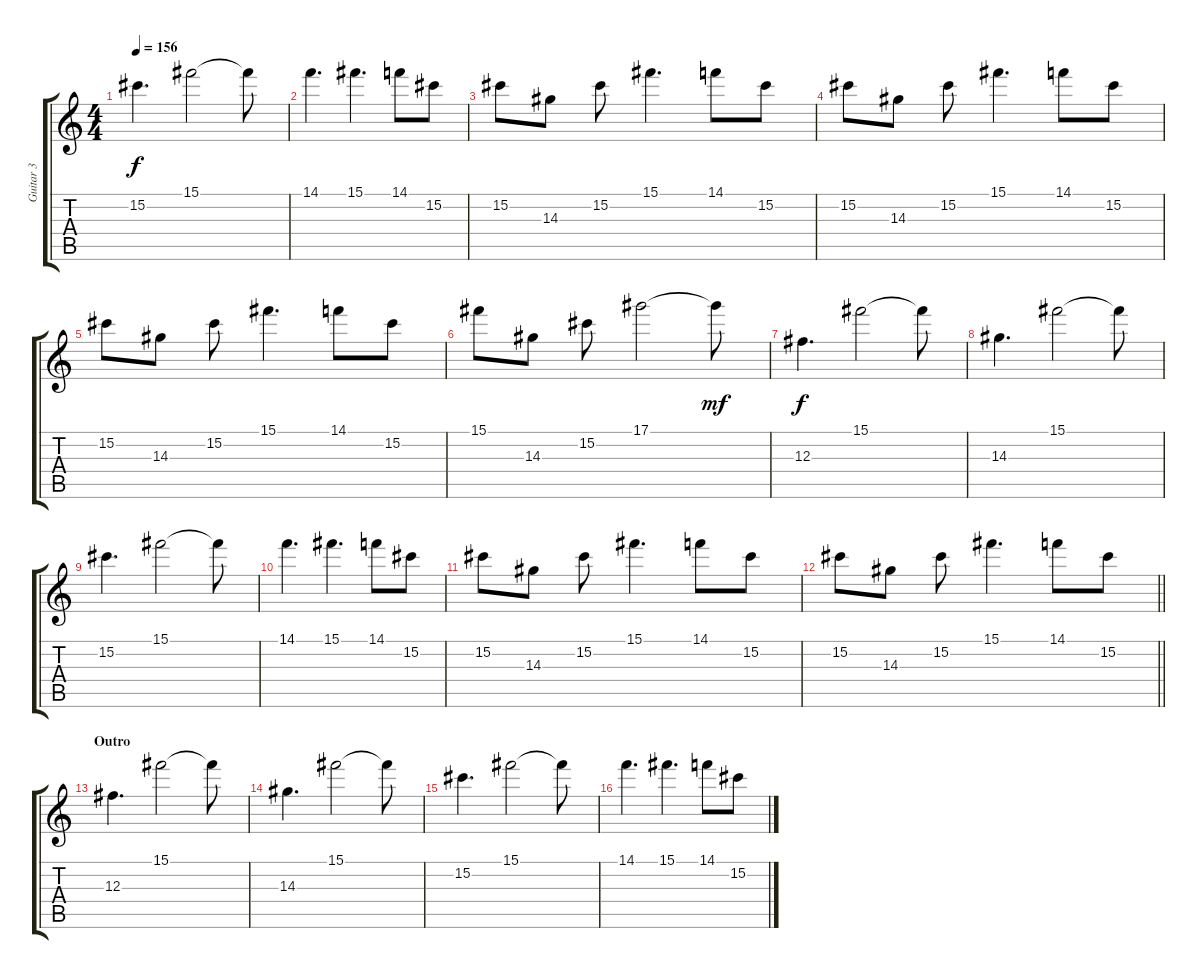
\track ("Guitar 3" "Guitar 3") {instrument electricguitarjazz}
\staff {score tabs}
\tuning (Eb4 Bb3 Gb3 Db3 Ab2 Eb2) {hide}
\ts (4 4)
\tempo 156
\clef g2
\ks c
15.2.4{d dy f} 15.1.2 15.1{t}.8 |
14.1.4{d} 15.1.4{d} 14.1.8 15.2.8 |
15.2.8 14.3.8 15.2.8 15.1.4{d} 14.1.8 15.2.8 |
15.2.8 14.3.8 15.2.8 15.1.4{d} 14.1.8 15.2.8 |
15.2.8 14.3.8 15.2.8 15.1.4{d} 14.1.8 15.2.8 |
15.1.8 14.3.8 15.2.8 17.1.2 17.1{t}.8{dy mf} |
12.3.4{d dy f} 15.1.2 15.1{t}.8 |
14.3.4{d} 15.1.2 15.1{t}.8 |
15.2.4{d} 15.1.2 15.1{t}.8 |
14.1.4{d} 15.1.4{d} 14.1.8 15.2.8 |
15.2.8 14.3.8 15.2.8 15.1.4{d} 14.1.8 15.2.8 |
\barLineRight lightlight
15.2.8 14.3.8 15.2.8 15.1.4{d} 14.1.8 15.2.8 |
\section ("" "Outro")
12.3.4{d} 15.1.2 15.1{t}.8 |
14.3.4{d} 15.1.2 15.1{t}.8 |
15.2.4{d} 15.1.2 15.1{t}.8 |
14.1.4{d} 15.1.4{d} 14.1.8 15.2.8
